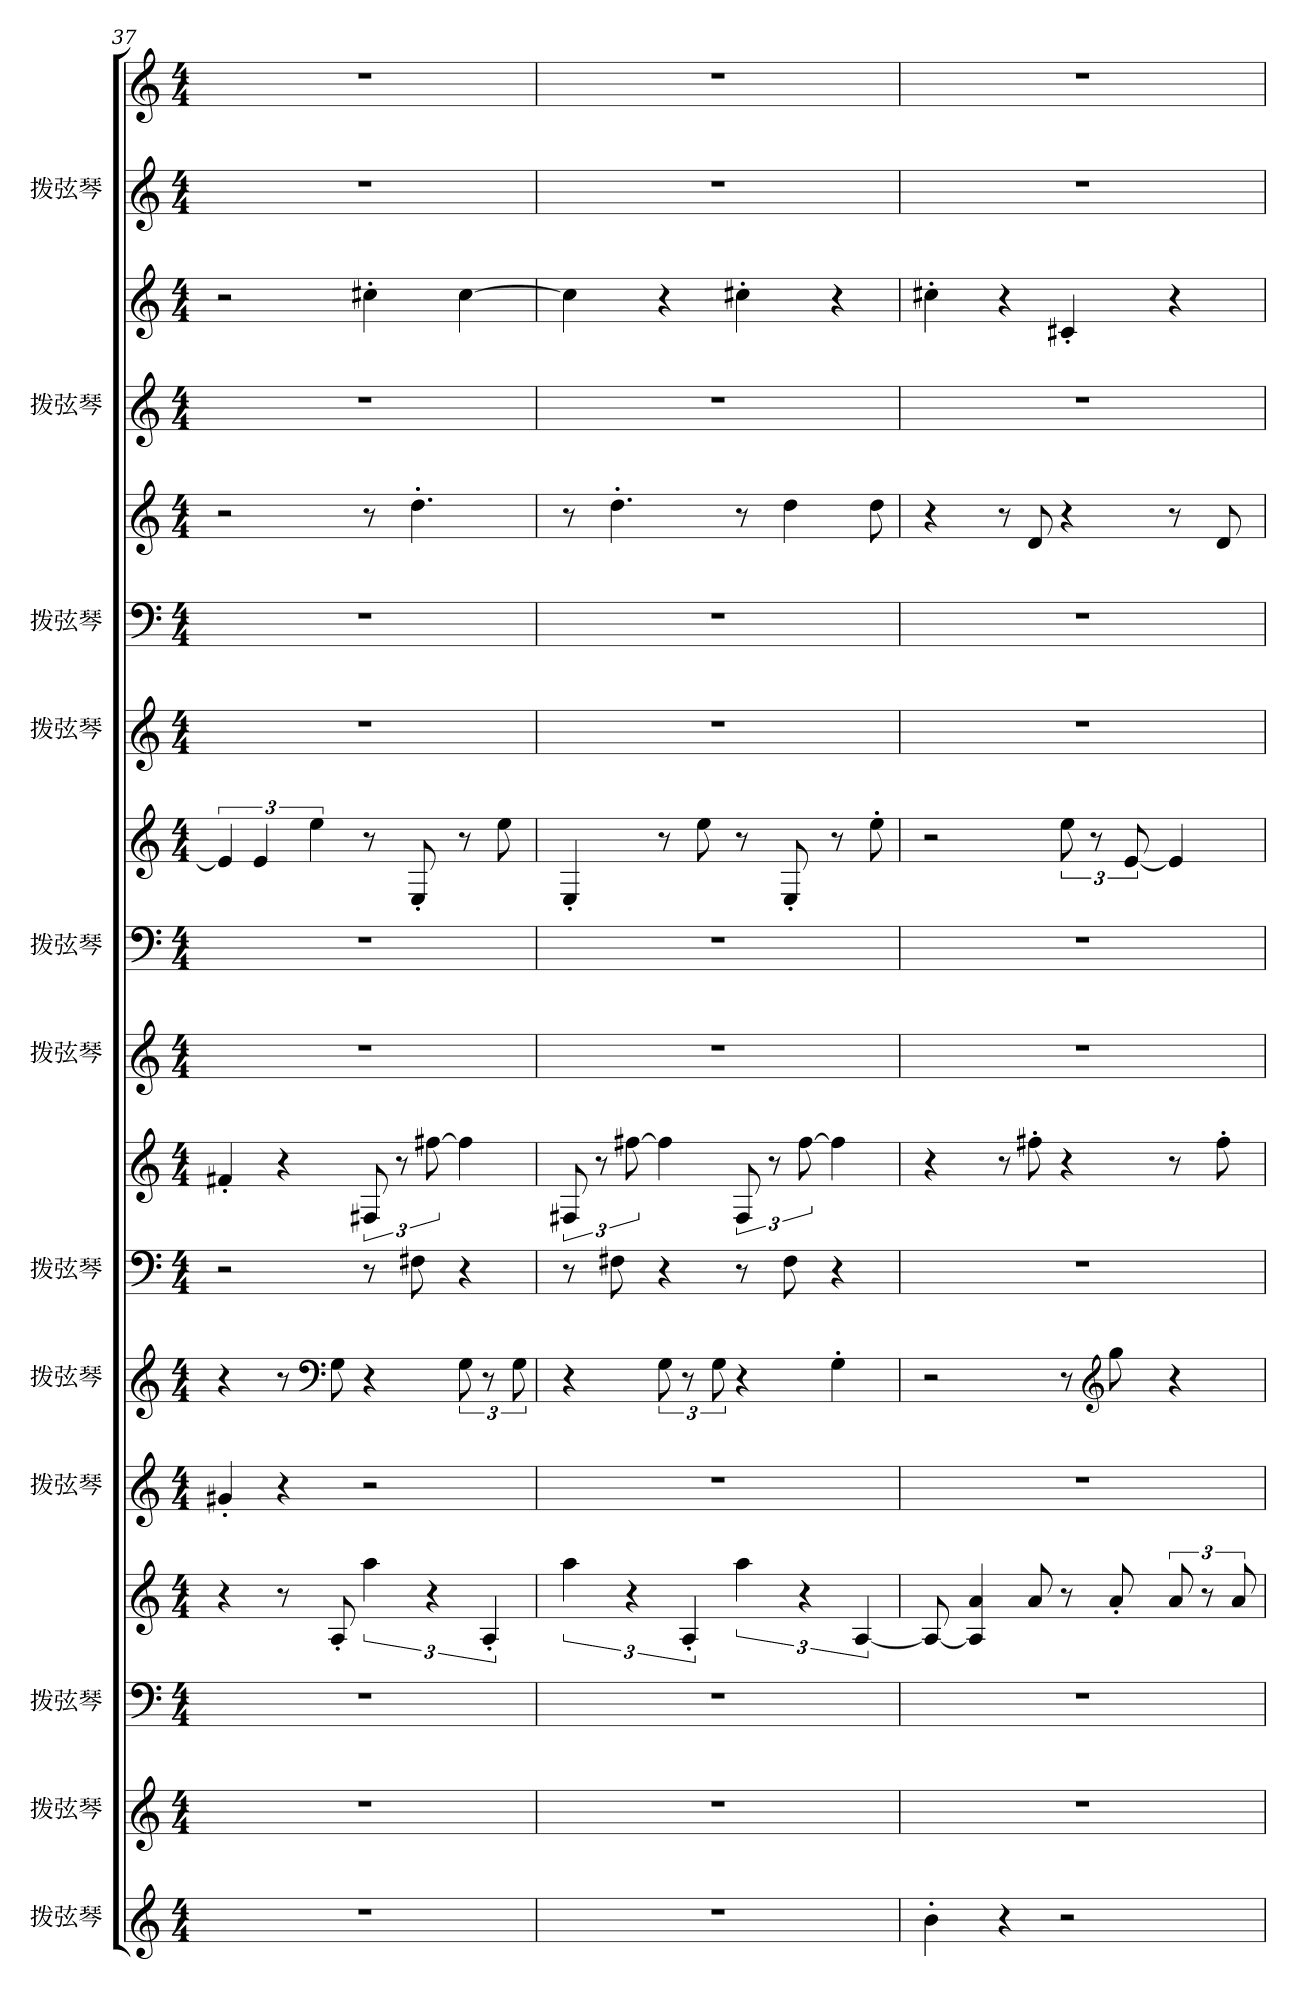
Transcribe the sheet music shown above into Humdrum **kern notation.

**kern	**kern	**kern	**kern	**kern	**kern	**kern	**kern	**kern	**kern	**kern	**kern	**kern	**kern	**kern	**kern	**kern	**kern
*part12	*part11	*part10	*part10	*part9	*part8	*part7	*part7	*part6	*part5	*part5	*part4	*part3	*part3	*part2	*part2	*part1	*part1
*staff18	*staff17	*staff16	*staff15	*staff14	*staff13	*staff12	*staff11	*staff10	*staff9	*staff8	*staff7	*staff6	*staff5	*staff4	*staff3	*staff2	*staff1
*I"拨弦琴	*I"拨弦琴	*I"拨弦琴	*	*I"拨弦琴	*I"拨弦琴	*I"拨弦琴	*	*I"拨弦琴	*I"拨弦琴	*	*I"拨弦琴	*I"拨弦琴	*	*I"拨弦琴	*	*I"拨弦琴	*
*clefG2	*clefG2	*clefF4	*clefG2	*clefG2	*clefG2	*clefF4	*clefG2	*clefG2	*clefF4	*clefG2	*clefG2	*clefF4	*clefG2	*clefG2	*clefG2	*clefG2	*clefG2
*k[]	*k[]	*k[]	*k[]	*k[]	*k[]	*k[]	*k[]	*k[]	*k[]	*k[]	*k[]	*k[]	*k[]	*k[]	*k[]	*k[]	*k[]
*M4/4	*M4/4	*M4/4	*M4/4	*M4/4	*M4/4	*M4/4	*M4/4	*M4/4	*M4/4	*M4/4	*M4/4	*M4/4	*M4/4	*M4/4	*M4/4	*M4/4	*M4/4
=37	=37	=37	=37	=37	=37	=37	=37	=37	=37	=37	=37	=37	=37	=37	=37	=37	=37
1r	1r	1r	4r	4g#X'/	4r	2r	4f#X'/	1r	1r	6e/]	1r	1r	2r	1r	2r	1r	1r
.	.	.	.	.	.	.	.	.	.	6e/	.	.	.	.	.	.	.
.	.	.	8r	4r	8r	.	4r	.	.	.	.	.	.	.	.	.	.
.	.	.	.	.	.	.	.	.	.	6ee\	.	.	.	.	.	.	.
*	*	*	*	*	*clefF4	*	*	*	*	*	*	*	*	*	*	*	*
.	.	.	8A'/	.	8G\	.	.	.	.	.	.	.	.	.	.	.	.
.	.	.	6aa\	2r	4r	8r	12F#X/	.	.	8r	.	.	8r	.	4cc#X'\	.	.
.	.	.	.	.	.	.	12r	.	.	.	.	.	.	.	.	.	.
.	.	.	.	.	.	8F#X\	.	.	.	8E'/	.	.	4.dd'\	.	.	.	.
.	.	.	6r	.	.	.	[12ff#X\	.	.	.	.	.	.	.	.	.	.
.	.	.	.	.	12G\	4r	4ff#\]	.	.	8r	.	.	.	.	[4cc#\	.	.
.	.	.	6A'/	.	12r	.	.	.	.	.	.	.	.	.	.	.	.
.	.	.	.	.	.	.	.	.	.	8ee\	.	.	.	.	.	.	.
.	.	.	.	.	12G\	.	.	.	.	.	.	.	.	.	.	.	.
!!LO:PB:g=z
=38	=38	=38	=38	=38	=38	=38	=38	=38	=38	=38	=38	=38	=38	=38	=38	=38	=38
1r	1r	1r	6aa\	1r	4r	8r	12F#X/	1r	1r	4E'/	1r	1r	8r	1r	4cc#\]	1r	1r
.	.	.	.	.	.	.	12r	.	.	.	.	.	.	.	.	.	.
.	.	.	.	.	.	8F#X\	.	.	.	.	.	.	4.dd'\	.	.	.	.
.	.	.	6r	.	.	.	[12ff#X\	.	.	.	.	.	.	.	.	.	.
.	.	.	.	.	12G\	4r	4ff#\]	.	.	8r	.	.	.	.	4r	.	.
.	.	.	6A'/	.	12r	.	.	.	.	.	.	.	.	.	.	.	.
.	.	.	.	.	.	.	.	.	.	8ee\	.	.	.	.	.	.	.
.	.	.	.	.	12G\	.	.	.	.	.	.	.	.	.	.	.	.
.	.	.	6aa\	.	4r	8r	12F#/	.	.	8r	.	.	8r	.	4cc#X'\	.	.
.	.	.	.	.	.	.	12r	.	.	.	.	.	.	.	.	.	.
.	.	.	.	.	.	8F#\	.	.	.	8E'/	.	.	4dd\	.	.	.	.
.	.	.	6r	.	.	.	[12ff#\	.	.	.	.	.	.	.	.	.	.
.	.	.	.	.	4G'\	4r	4ff#\]	.	.	8r	.	.	.	.	4r	.	.
.	.	.	[6A/	.	.	.	.	.	.	.	.	.	.	.	.	.	.
.	.	.	.	.	.	.	.	.	.	8ee'\	.	.	8dd\	.	.	.	.
=39	=39	=39	=39	=39	=39	=39	=39	=39	=39	=39	=39	=39	=39	=39	=39	=39	=39
4b'\	1r	1r	8A/_	1r	2r	1r	4r	1r	1r	2r	1r	1r	4r	1r	4cc#X'\	1r	1r
.	.	.	4A/] 4a/	.	.	.	.	.	.	.	.	.	.	.	.	.	.
4r	.	.	.	.	.	.	8r	.	.	.	.	.	8r	.	4r	.	.
.	.	.	8a/	.	.	.	8ff#X'\	.	.	.	.	.	8d/	.	.	.	.
2r	.	.	8r	.	8r	.	4r	.	.	12ee\	.	.	4r	.	4c#X'/	.	.
.	.	.	.	.	.	.	.	.	.	12r	.	.	.	.	.	.	.
*	*	*	*	*	*clefG2	*	*	*	*	*	*	*	*	*	*	*	*
.	.	.	8a'/	.	8gg\	.	.	.	.	.	.	.	.	.	.	.	.
.	.	.	.	.	.	.	.	.	.	[12e/	.	.	.	.	.	.	.
.	.	.	12a/	.	4r	.	8r	.	.	4e/]	.	.	8r	.	4r	.	.
.	.	.	12r	.	.	.	.	.	.	.	.	.	.	.	.	.	.
.	.	.	.	.	.	.	8ff#'\	.	.	.	.	.	8d/	.	.	.	.
.	.	.	12a/	.	.	.	.	.	.	.	.	.	.	.	.	.	.
=	=	=	=	=	=	=	=	=	=	=	=	=	=	=	=	=	=
*-	*-	*-	*-	*-	*-	*-	*-	*-	*-	*-	*-	*-	*-	*-	*-	*-	*-
